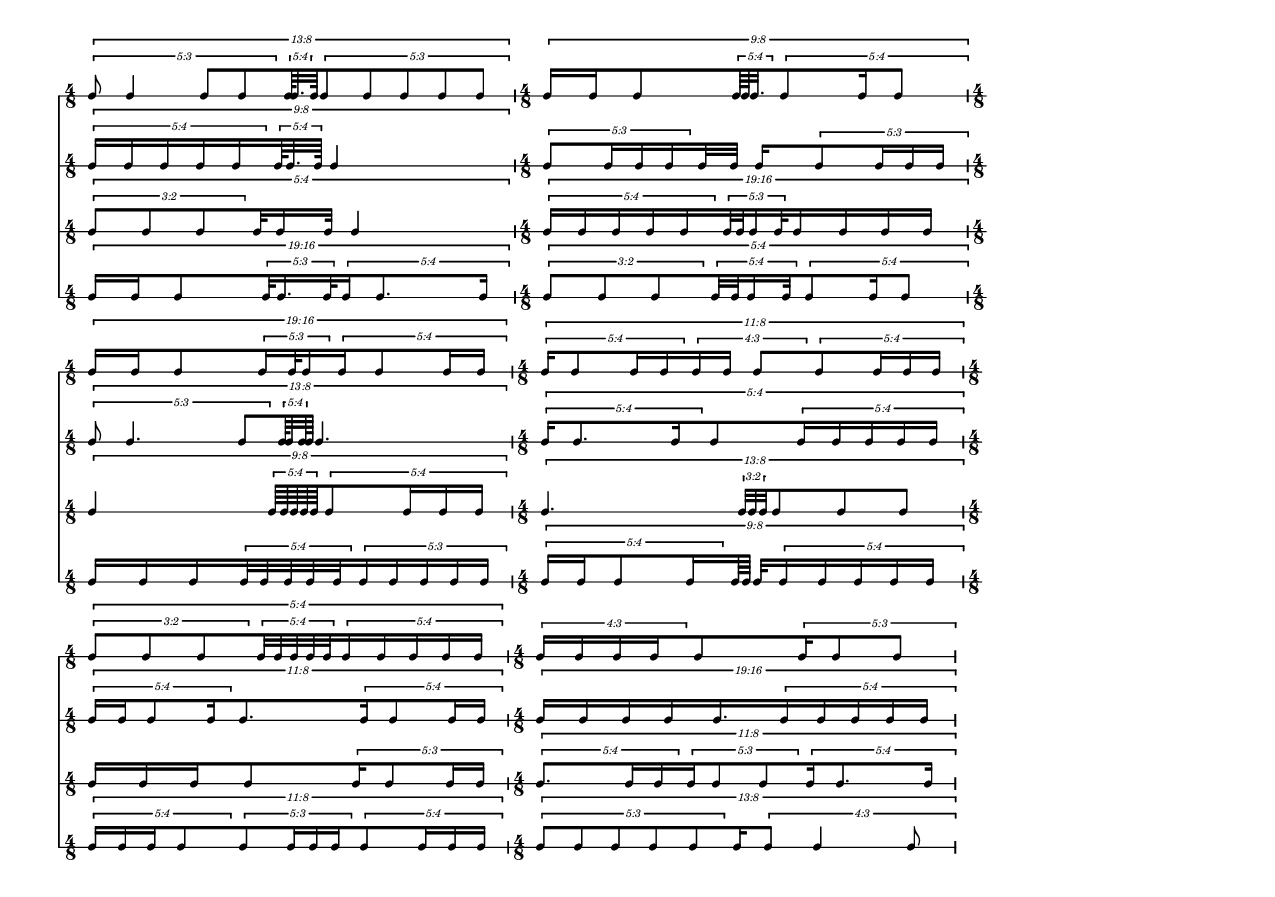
%%% Suitable for rhythmic examples:
%%%   OFF: first-system indent, bar numbers, automatic beaming
%%%   ON:  ragged-right, forget-accidentals
%%%
%%%   * Tuplets extend full length of figures they govern
%%%   * Tuplets are always written as fraction
%%%   * Line break are allowed on spanning durations
%%%   * All breakable spanners are set to True
%%%   * Collisions are ignored
%%%   * Paper layout is landscape

\header {
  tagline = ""
}

\midi{}
\layout {
  indent = #0
  ragged-right = ##t

  \context {
    \Score

    % proportional notation
    proportionalNotationDuration = #(ly:make-moment 1 54)
    %proportionalNotationDuration = #(ly:make-moment 1 74)
    %\override SpacingSpanner #'strict-note-spacing = ##t
    %\override SpacingSpanner #'strict-grace-spacing = ##t
    %\override SpacingSpanner #'uniform-stretching = ##t

    % breakable spanners
    \override Glissando #'breakable = ##t
    \override Beam #'breakable = ##t
    \override TextSpanner #'breakable = ##t

    % collisions
    %\override NoteColumn #'ignore-collision = ##t

    % tuplet handling
    tupletFullLength = ##t
    \override TupletNumber #'text = #tuplet-number::calc-fraction-text
    \override TupletBracket #'bracket-visibility = ##t
    \override TupletBracket #'padding = #2
    % allow tuplet bracket to always be visible, even for short tuplets.
    \override TupletBracket #'springs-and-rods = #ly:spanner::set-spacing-rods
    \override TupletBracket #'minimum-length = #3

    % bar numbers
    \remove Bar_number_engraver

    % text handling
    \override TextScript #'staff-padding = #4

  }

  \context {
    \Staff
    \override TimeSignature #'style = #'numbered
  }

  \context {
    \RhythmicStaff
    \override TimeSignature #'style = #'numbered
    \override VerticalAxisGroup #'minimum-Y-extent = #'(-2 . 4)
  }

  \context{
    \Voice
    % allow line break in spanning durations.
    % \remove "Forbid_line_break_engraver"
  }
}

#(set-default-paper-size "letter")
#(set-global-staff-size 12)



\score {
	<<
		\new RhythmicStaff {
\time 4/8
	\times 8/13 { 
			\times 3/5 { 
		c'8  c'4  c'8  c'8  
	} 
 		\times 4/5 { 
		c'64  c'32.  c'64  
	} 
 		\times 3/5 { 
		c'8  c'8  c'8  c'8  c'8  
	} 
 	
	}

\time 4/8
	\times 8/9 { 
		c'16  c'16  c'8   
 		\times 4/5 { 
		c'64  c'64  c'32.  
	} 
 		\times 4/5 { 
		c'8  c'16  c'8  
	} 
 	
	}

\time 4/8
	\times 16/19 { 
		c'16  c'16  c'8   
 		\times 3/5 { 
		c'16  c'32  c'16  
	} 
 		\times 4/5 { 
		c'16  c'8  c'16  c'16  
	} 
 	
	}

\time 4/8
	\times 8/11 { 
			\times 4/5 { 
		c'16  c'8  c'16  c'16  
	} 
 		\times 3/4 { 
		c'16  c'16  c'8  
	} 
 		\times 4/5 { 
		c'8  c'16  c'16  c'16  
	} 
 	
	}

\time 4/8
	\times 4/5 { 
			\times 2/3 { 
		c'8  c'8  c'8  
	} 
 		\times 4/5 { 
		c'32  c'32  c'32  c'32  c'32  
	} 
 		\times 4/5 { 
		c'16  c'16  c'16  c'16  c'16  
	} 
 	
	}

\time 4/8
	\times 3/4 { 
		c'16  c'16  c'16  c'16  
	} 
 	c'8  	\times 3/5 { 
		c'16  c'8  c'8  
	} 
 	


}\new RhythmicStaff {
\time 4/8
	\times 8/9 { 
			\times 4/5 { 
		c'16  c'16  c'16  c'16  c'16  
	} 
 		\times 4/5 { 
		c'64  c'32.  c'64  
	} 
 	c'4  
	}

\time 4/8
	\times 3/5 { 
		c'8  c'16  c'16  c'16  
	} 
 	c'32  c'32  c'16   
 		\times 3/5 { 
		c'8  c'16  c'16  c'16  
	} 
 	

\time 4/8
	\times 8/13 { 
			\times 3/5 { 
		c'8  c'4.  c'8  
	} 
 		\times 4/5 { 
		c'64  c'32  c'64  c'64  
	} 
 	c'4.  
	}

\time 4/8
	\times 4/5 { 
			\times 4/5 { 
		c'16  c'8.  c'16  
	} 
 	c'8  	\times 4/5 { 
		c'16  c'16  c'16  c'16  c'16  
	} 
 	
	}

\time 4/8
	\times 8/11 { 
			\times 4/5 { 
		c'16  c'16  c'8  c'16  
	} 
 	c'8.  	\times 4/5 { 
		c'16  c'8  c'16  c'16  
	} 
 	
	}

\time 4/8
	\times 16/19 { 
		c'16  c'16  c'16  c'16   
 	c'16.  	\times 4/5 { 
		c'16  c'16  c'16  c'16  c'16  
	} 
 	
	}


}\new RhythmicStaff {
\time 4/8
	\times 4/5 { 
			\times 2/3 { 
		c'8  c'8  c'8  
	} 
 	c'32  c'16  c'32   
 	c'4  
	}

\time 4/8
	\times 16/19 { 
			\times 4/5 { 
		c'16  c'16  c'16  c'16  c'16  
	} 
 		\times 3/5 { 
		c'32  c'32  c'16  c'32  
	} 
 	c'16  c'16  c'16  c'16   
 	
	}

\time 4/8
	\times 8/9 { 
		c'4  	\times 4/5 { 
		c'64  c'64  c'64  c'64  c'64  
	} 
 		\times 4/5 { 
		c'8  c'16  c'16  c'16  
	} 
 	
	}

\time 4/8
	\times 8/13 { 
		c'4.  	\times 2/3 { 
		c'32  c'32  c'32  
	} 
 	c'8  c'8  c'8   
 	
	}

\time 4/8
c'16  c'16  c'16   
 	c'8  	\times 3/5 { 
		c'16  c'8  c'16  c'16  
	} 
 	

\time 4/8
	\times 8/11 { 
			\times 4/5 { 
		c'8.  c'16  c'16  
	} 
 		\times 3/5 { 
		c'16  c'8  c'8  
	} 
 		\times 4/5 { 
		c'16  c'8.  c'16  
	} 
 	
	}


}\new RhythmicStaff {
\time 4/8
	\times 16/19 { 
		c'16  c'16  c'8   
 		\times 3/5 { 
		c'32  c'16.  c'32  
	} 
 		\times 4/5 { 
		c'16  c'8.  c'16  
	} 
 	
	}

\time 4/8
	\times 4/5 { 
			\times 2/3 { 
		c'8  c'8  c'8  
	} 
 		\times 4/5 { 
		c'32  c'32  c'16  c'32  
	} 
 		\times 4/5 { 
		c'8  c'16  c'8  
	} 
 	
	}

\time 4/8
c'16  c'16  c'16   
 		\times 4/5 { 
		c'32  c'32  c'32  c'32  c'32  
	} 
 		\times 3/5 { 
		c'16  c'16  c'16  c'16  c'16  
	} 
 	

\time 4/8
	\times 8/9 { 
			\times 4/5 { 
		c'16  c'16  c'8  c'16  
	} 
 	c'64  c'64  c'32   
 		\times 4/5 { 
		c'16  c'16  c'16  c'16  c'16  
	} 
 	
	}

\time 4/8
	\times 8/11 { 
			\times 4/5 { 
		c'16  c'16  c'16  c'8  
	} 
 		\times 3/5 { 
		c'8  c'16  c'16  c'16  
	} 
 		\times 4/5 { 
		c'8  c'16  c'16  c'16  
	} 
 	
	}

\time 4/8
	\times 8/13 { 
			\times 3/5 { 
		c'8  c'8  c'8  c'8  c'8  
	} 
 	c'16  	\times 3/4 { 
		c'8  c'4  c'8  
	} 
 	
	}


}
  >> 
}

